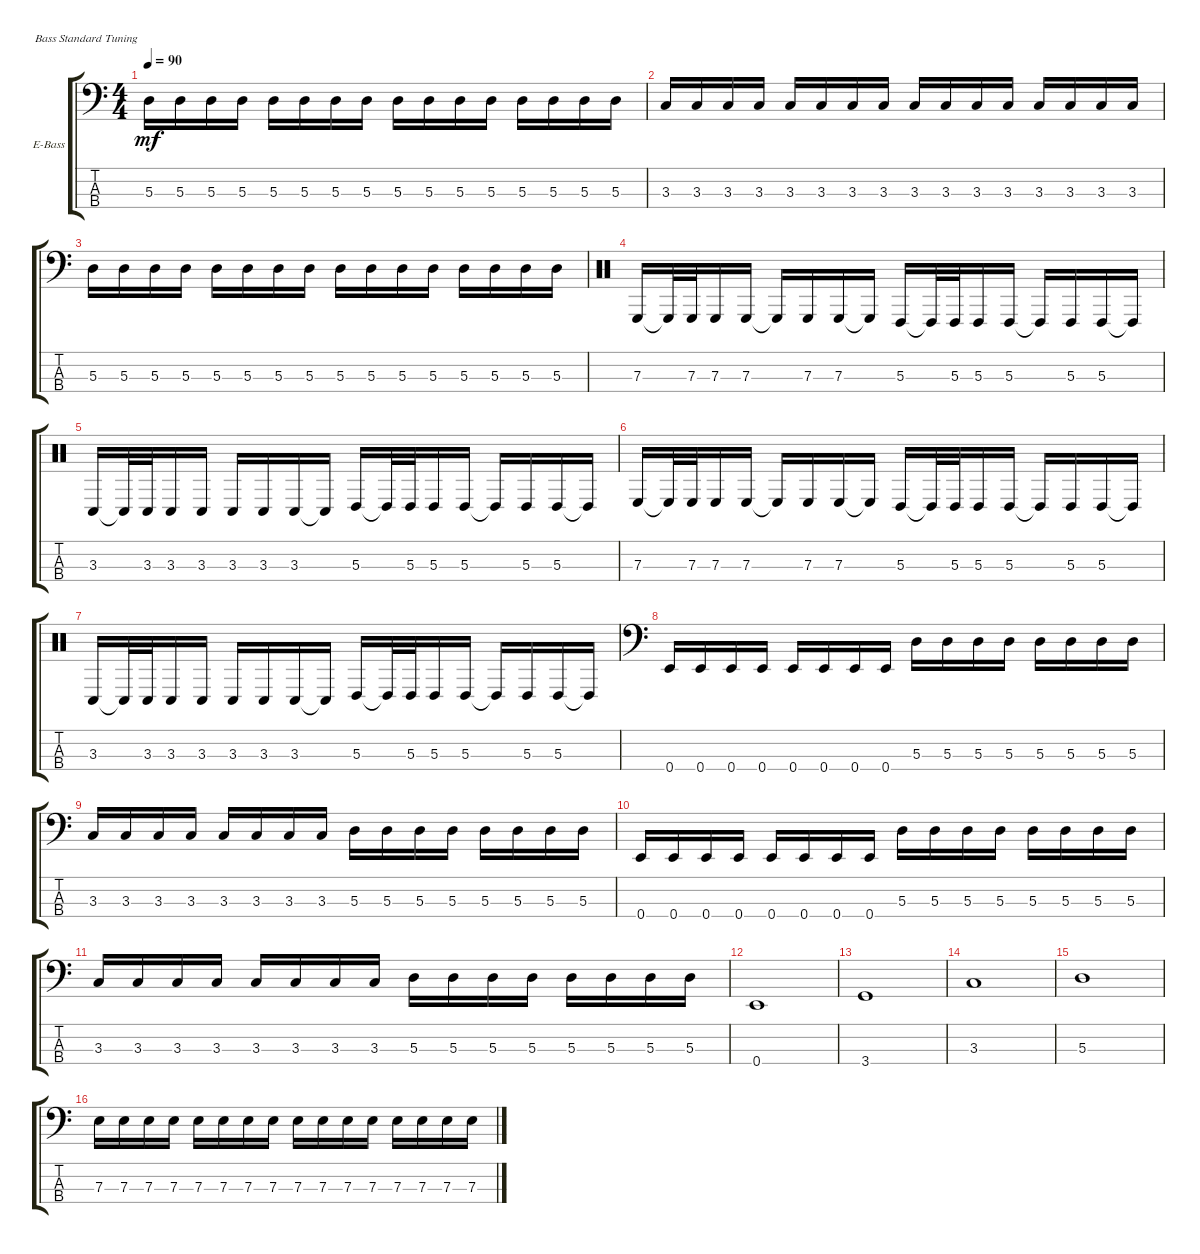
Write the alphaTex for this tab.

\defaultSystemsLayout 4
\bracketExtendMode groupsimilarinstruments
\firstSystemTrackNameOrientation horizontal
\otherSystemsTrackNameOrientation horizontal
\track ("Electric Bass" "E-Bass") {instrument electricbassfinger}
\staff {score tabs}
\tuning (G2 D2 A1 E1)
\ts (4 4)
\tempo 90
\clef f4
\ks c
5.3.16{dy mf} 5.3.16 5.3.16 5.3.16 5.3.16 5.3.16 5.3.16 5.3.16 5.3.16 5.3.16 5.3.16 5.3.16 5.3.16 5.3.16 5.3.16 5.3.16 |
3.3.16 3.3.16 3.3.16 3.3.16 3.3.16 3.3.16 3.3.16 3.3.16 3.3.16 3.3.16 3.3.16 3.3.16 3.3.16 3.3.16 3.3.16 3.3.16 |
5.3.16 5.3.16 5.3.16 5.3.16 5.3.16 5.3.16 5.3.16 5.3.16 5.3.16 5.3.16 5.3.16 5.3.16 5.3.16 5.3.16 5.3.16 5.3.16 |
\clef neutral
7.3.16 7.3{t}.32 7.3.32 7.3.16 7.3.16 7.3{t}.16 7.3.16 7.3.16 7.3{t}.16 5.3.16 5.3{t}.32 5.3.32 5.3.16 5.3.16 5.3{t}.16 5.3.16 5.3.16 5.3{t}.16 |
3.3.16 3.3{t}.32 3.3.32 3.3.16 3.3.16 3.3.16 3.3.16 3.3.16 3.3{t}.16 5.3.16 5.3{t}.32 5.3.32 5.3.16 5.3.16 5.3{t}.16 5.3.16 5.3.16 5.3{t}.16 |
7.3.16 7.3{t}.32 7.3.32 7.3.16 7.3.16 7.3{t}.16 7.3.16 7.3.16 7.3{t}.16 5.3.16 5.3{t}.32 5.3.32 5.3.16 5.3.16 5.3{t}.16 5.3.16 5.3.16 5.3{t}.16 |
3.3.16 3.3{t}.32 3.3.32 3.3.16 3.3.16 3.3.16 3.3.16 3.3.16 3.3{t}.16 5.3.16 5.3{t}.32 5.3.32 5.3.16 5.3.16 5.3{t}.16 5.3.16 5.3.16 5.3{t}.16 |
\clef f4
0.4.16 0.4.16 0.4.16 0.4.16 0.4.16 0.4.16 0.4.16 0.4.16 5.3.16 5.3.16 5.3.16 5.3.16 5.3.16 5.3.16 5.3.16 5.3.16 |
3.3.16 3.3.16 3.3.16 3.3.16 3.3.16 3.3.16 3.3.16 3.3.16 5.3.16 5.3.16 5.3.16 5.3.16 5.3.16 5.3.16 5.3.16 5.3.16 |
0.4.16 0.4.16 0.4.16 0.4.16 0.4.16 0.4.16 0.4.16 0.4.16 5.3.16 5.3.16 5.3.16 5.3.16 5.3.16 5.3.16 5.3.16 5.3.16 |
3.3.16 3.3.16 3.3.16 3.3.16 3.3.16 3.3.16 3.3.16 3.3.16 5.3.16 5.3.16 5.3.16 5.3.16 5.3.16 5.3.16 5.3.16 5.3.16 |
0.4.1 |
3.4.1 |
3.3.1 |
5.3.1 |
7.3.16 7.3.16 7.3.16 7.3.16 7.3.16 7.3.16 7.3.16 7.3.16 7.3.16 7.3.16 7.3.16 7.3.16 7.3.16 7.3.16 7.3.16 7.3.16
